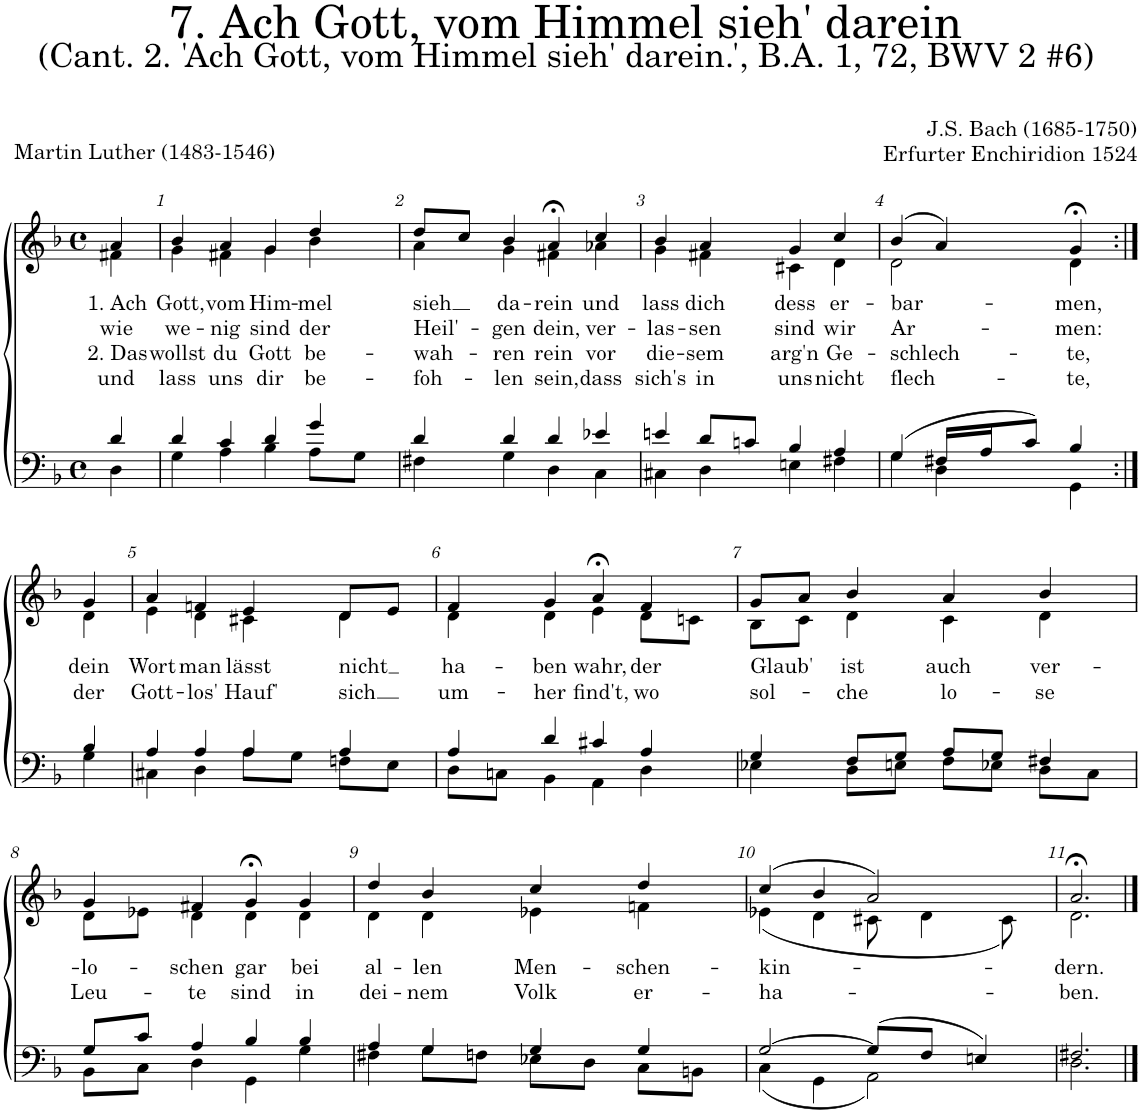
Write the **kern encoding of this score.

**kern	**kern	**text	**text	**text	**text
*part2	*part1	*part1	*part1	*part1	*part1
*staff2	*staff1	*staff1	*staff1	*staff1	*staff1
*I"Tenor/Bass	*I"Soprano/Alto	*	*	*	*
*clefF4	*clefG2	*	*	*	*
*k[b-]	*k[b-]	*	*	*	*
*M4/4	*M4/4	*	*	*	*
*met(c)	*met(c)	*	*	*	*
=	=	=	=	=	=
*^	*	*	*	*	*
!	!	!	!LO:LY:b	!LO:LY:b	!LO:LY:b	!LO:LY:b
*	*	*^	*	*	*	*
4d/	4D\	4a/	4f#X\	1. Ach	wie	2. Das	und
=1	=1	=1	=1	=1	=1	=1	=1
!	!	!	!	!LO:LY:b	!LO:LY:b	!LO:LY:b	!LO:LY:b
4d/	4G\	4b-/	4g\	Gott,	we-	wollst	lass
!	!	!	!	!LO:LY:b	!LO:LY:b	!LO:LY:b	!LO:LY:b
4c/	4A\	4a/	4f#X\	vom	-nig	du	uns
!	!	!	!	!LO:LY:b	!LO:LY:b	!LO:LY:b	!LO:LY:b
4d/	4B-\	4g/	4g\	Him-	sind	Gott	dir
!	!	!	!	!LO:LY:b	!LO:LY:b	!LO:LY:b	!LO:LY:b
4g/	8A\L	4dd/	4b-\	-mel	der	be-	be-
.	8G\J	.	.	.	.	.	.
=2	=2	=2	=2	=2	=2	=2	=2
!	!	!	!	!LO:LY:b	!LO:LY:b	!LO:LY:b	!LO:LY:b
4d/	4F#X\	8dd/L	4a\	sieh	Heil'-	-wah-	-foh-
.	.	8cc/J	.	.	.	.	.
!	!	!	!	!LO:LY:b	!LO:LY:b	!LO:LY:b	!LO:LY:b
4d/	4G\	4b-/	4g\	da-	-gen	-ren	-len
!	!	!	!	!LO:LY:b	!LO:LY:b	!LO:LY:b	!LO:LY:b
4d/	4D\	4a;<,/	4f#X\	-rein	dein,	rein	sein,
!	!	!	!	!LO:LY:b	!LO:LY:b	!LO:LY:b	!LO:LY:b
4e-X/	4C\	4cc/	4a-X\	und	ver-	vor	dass
=3	=3	=3	=3	=3	=3	=3	=3
!	!	!	!	!LO:LY:b	!LO:LY:b	!LO:LY:b	!LO:LY:b
4en/	4C#X\	4b-/	4g\	lass	-las-	die-	sich's
!	!	!	!	!LO:LY:b	!LO:LY:b	!LO:LY:b	!LO:LY:b
8d/L	4D\	4a/	4f#X\	dich	-sen	-sem	in
8cn/J	.	.	.	.	.	.	.
!	!	!	!	!LO:LY:b	!LO:LY:b	!LO:LY:b	!LO:LY:b
4B-/	4En\	4g;</	4c#X\	dess	sind	arg'n	uns
!	!	!	!	!LO:LY:b	!LO:LY:b	!LO:LY:b	!LO:LY:b
4A/	4F#X\	4cc/	4d\	er-	wir	Ge-	nicht
=4	=4	=4	=4	=4	=4	=4	=4
!	!	!	!	!LO:LY:b	!LO:LY:b	!LO:LY:b	!LO:LY:b
(4G/	4G\	(4b-;</	2d\	-bar-	Ar-	-schlech-	flech-
16F#X;</LL	4D\	4a/)	.	.	.	.	.
16A/J	.	.	.	.	.	.	.
8c/J)	.	.	.	.	.	.	.
!	!	!	!	!LO:LY:b	!LO:LY:b	!LO:LY:b	!LO:LY:b
4B-/	4GG\	4g;<,/	4d\	-men,	-men:	-te,	-te,
!!LO:LB:g=z	!!
=4X1:|!	=4X1:|!	=4X1:|!	=4X1:|!	=4X1:|!	=4X1:|!	=4X1:|!	=4X1:|!
!	!	!	!	!LO:LY:b	!LO:LY:b	!	!
4B-/	4G\	4g/	4d\	dein	der	.	.
=5	=5	=5	=5	=5	=5	=5	=5
!	!	!	!	!LO:LY:b	!LO:LY:b	!	!
4A/	4C#X\	4a;</	4e\	Wort	Gott-	.	.
!	!	!	!	!LO:LY:b	!LO:LY:b	!	!
4A/	4D\	4fn/	4d\	man	-los'	.	.
!	!	!	!	!LO:LY:b	!LO:LY:b	!	!
4A/	8A\L	4e/	4c#X\	lässt	Hauf'	.	.
.	8G\J	.	.	.	.	.	.
!	!	!	!	!LO:LY:b	!LO:LY:b	!	!
4A/	8Fn\L	8d/L	4d\	nicht	sich	.	.
.	8E\J	8e/J	.	.	.	.	.
=6	=6	=6	=6	=6	=6	=6	=6
!	!	!	!	!LO:LY:b	!LO:LY:b	!	!
4A/	8D\L	4f/	4d\	ha-	um-	.	.
.	8Cn\J	.	.	.	.	.	.
!	!	!	!	!LO:LY:b	!LO:LY:b	!	!
4d/	4BB-\	4g/	4d\	-ben	-her	.	.
!	!	!	!	!LO:LY:b	!LO:LY:b	!	!
4c#X/	4AA\	4a;<,/	4e\	wahr,	find't,	.	.
!	!	!	!	!LO:LY:b	!LO:LY:b	!	!
4A/	4D\	4f/	8d\L	der	wo	.	.
.	.	.	8cn\J	.	.	.	.
=7	=7	=7	=7	=7	=7	=7	=7
!	!	!	!	!LO:LY:b	!LO:LY:b	!	!
4G/	4E-X\	8g;</L	8B-\L	Glaub'	sol-	.	.
.	.	8a/J	8c\J	.	.	.	.
!	!	!	!	!LO:LY:b	!LO:LY:b	!	!
8F/L	8D\L	4b-/	4d\	ist	-che	.	.
8G/J	8En\J	.	.	.	.	.	.
!	!	!	!	!LO:LY:b	!LO:LY:b	!	!
8A/L	8F\L	4a/	4c\	auch	lo-	.	.
8G/J	8E-X\J	.	.	.	.	.	.
!	!	!	!	!LO:LY:b	!LO:LY:b	!	!
4F#X/	8D\L	4b-/	4d\	ver-	-se	.	.
.	8C\J	.	.	.	.	.	.
!!LO:LB:g=z	!!
=8	=8	=8	=8	=8	=8	=8	=8
!	!	!	!	!LO:LY:b	!LO:LY:b	!	!
8G/L	8BB-\L	4g/	8d\L	-lo-	Leu-	.	.
8c/J	8C\J	.	8e-X\J	.	.	.	.
!	!	!	!	!LO:LY:b	!LO:LY:b	!	!
4A/	4D\	4f#X/	4d\	-schen	-te	.	.
!	!	!	!	!LO:LY:b	!LO:LY:b	!	!
4B-/	4GG\	4g;<,/	4d\	gar	sind	.	.
!	!	!	!	!LO:LY:b	!LO:LY:b	!	!
4B-/	4G\	4g/	4d\	bei	in	.	.
=9	=9	=9	=9	=9	=9	=9	=9
!	!	!	!	!LO:LY:b	!LO:LY:b	!	!
4A/	4F#X\	4dd;</	4d\	al-	dei-	.	.
!	!	!	!	!LO:LY:b	!LO:LY:b	!	!
4G/	8G\L	4b-/	4d\	-len	-nem	.	.
.	8Fn\J	.	.	.	.	.	.
!	!	!	!	!LO:LY:b	!LO:LY:b	!	!
4G/	8E-X\L	4cc/	4e-X\	Men-	Volk	.	.
.	8D\J	.	.	.	.	.	.
!	!	!	!	!LO:LY:b	!LO:LY:b	!	!
4G/	8C\L	4dd/	4fn\	-schen-	er-	.	.
.	8BBn\J	.	.	.	.	.	.
=10	=10	=10	=10	=10	=10	=10	=10
!	!	!	!	!LO:LY:b	!LO:LY:b	!	!
[2G/	(4C\	(4cc/	(4e-X\	-kin-	-ha-	.	.
.	4GG\	4b-/	4d\	.	.	.	.
(8G/L]	2AA\)	2a/)	8c#X\	.	.	.	.
8F/J	.	.	4d\	.	.	.	.
4En/)	.	.	.	.	.	.	.
.	.	.	8c#\)	.	.	.	.
=11	=11	=11	=11	=11	=11	=11	=11
!	!	!	!	!LO:LY:b	!LO:LY:b	!	!
2.F#X/	2.D\	2.a;</	2.d\	-dern.	-ben.	.	.
*v	*v	*	*	*	*	*	*
*	*v	*v	*	*	*	*
==	==	==	==	==	==
*-	*-	*-	*-	*-	*-
